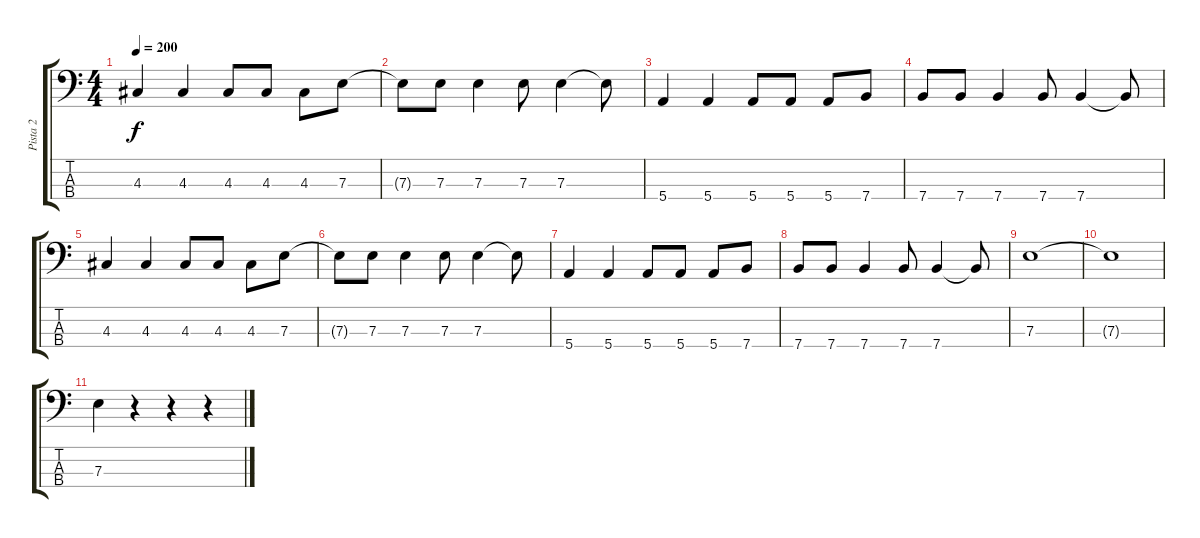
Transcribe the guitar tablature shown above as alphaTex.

\track ("Pista 2" "Pista 2") {instrument electricbassfinger}
\staff {score tabs}
\tuning (G2 D2 A1 E1) {hide}
\ts (4 4)
\tempo 200
\clef f4
\ks c
4.3.4{dy f} 4.3.4 4.3.8 4.3.8 4.3.8 7.3.8 |
7.3{t}.8 7.3.8 7.3.4 7.3.8 7.3.4 7.3{t}.8 |
5.4.4 5.4.4 5.4.8 5.4.8 5.4.8 7.4.8 |
7.4.8 7.4.8 7.4.4 7.4.8 7.4.4 7.4{t}.8 |
4.3.4 4.3.4 4.3.8 4.3.8 4.3.8 7.3.8 |
7.3{t}.8 7.3.8 7.3.4 7.3.8 7.3.4 7.3{t}.8 |
5.4.4 5.4.4 5.4.8 5.4.8 5.4.8 7.4.8 |
7.4.8 7.4.8 7.4.4 7.4.8 7.4.4 7.4{t}.8 |
7.3.1 |
7.3{t}.1 |
7.3.4 r.4 r.4 r.4
